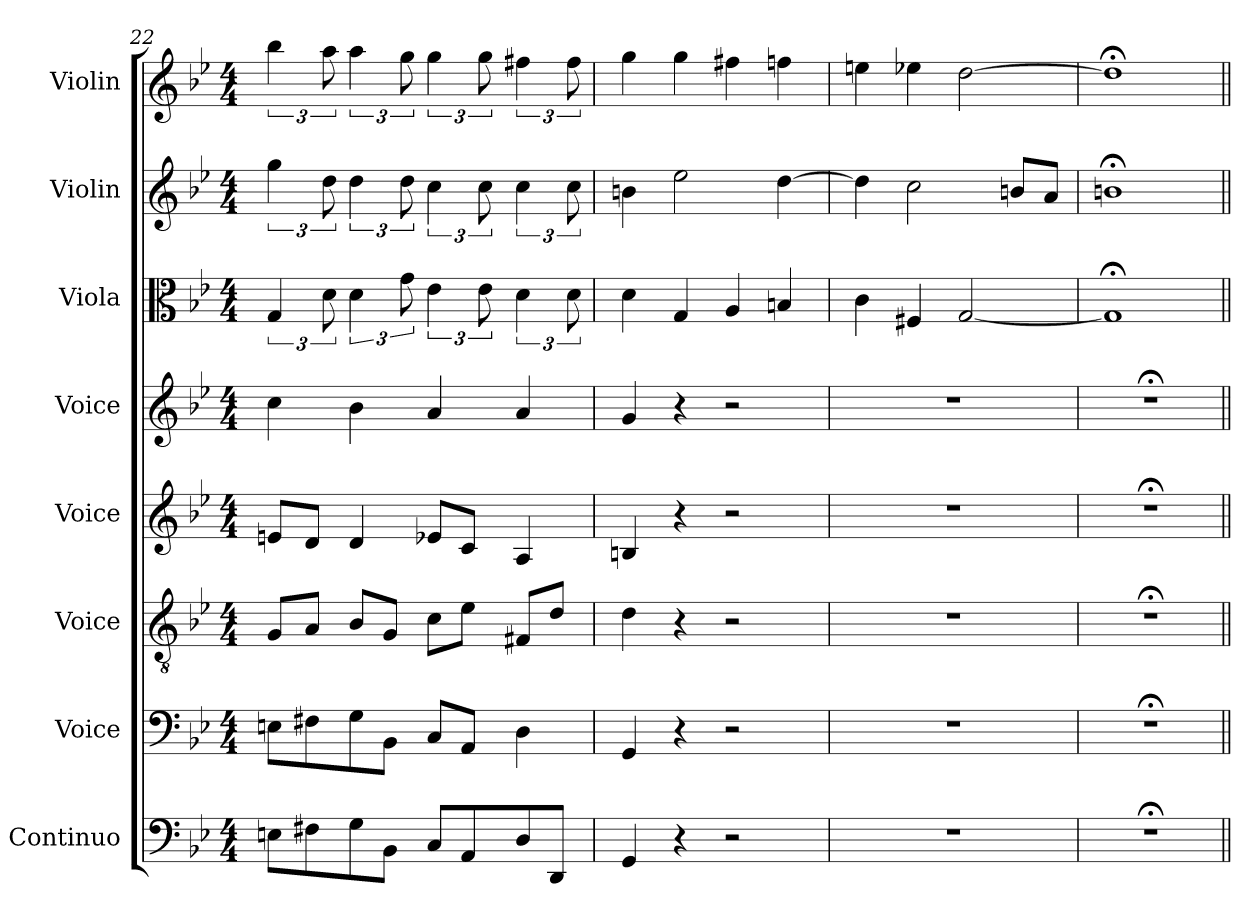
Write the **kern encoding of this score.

**kern	**kern	**kern	**kern	**kern	**kern	**kern	**kern
*part8	*part7	*part6	*part5	*part4	*part3	*part2	*part1
*staff8	*staff7	*staff6	*staff5	*staff4	*staff3	*staff2	*staff1
*I"Continuo	*I"Voice	*I"Voice	*I"Voice	*I"Voice	*I"Viola	*I"Violin	*I"Violin
*I'Cont.	*I'V	*I'V	*I'V	*I'V	*I'Vla.	*I'Vln.	*I'Vln.
*clefF4	*clefF4	*clefGv2	*clefG2	*clefG2	*clefC3	*clefG2	*clefG2
*k[b-e-]	*k[b-e-]	*k[b-e-]	*k[b-e-]	*k[b-e-]	*k[b-e-]	*k[b-e-]	*k[b-e-]
*M4/4	*M4/4	*M4/4	*M4/4	*M4/4	*M4/4	*M4/4	*M4/4
=22	=22	=22	=22	=22	=22	=22	=22
8EnL	8EnL	8GL	8enL	4cc	6G	6gg	6bb-
8F#X	8F#X	8AJ	8dJ	.	.	.	.
.	.	.	.	.	12d	12dd	12aa
8G	8G	8B-L	4d	4b-	6d	6dd	6aa
8BB-J	8BB-J	8GJ	.	.	.	.	.
.	.	.	.	.	12g	12dd	12gg
8CL	8CL	8cL	8e-XL	4a	6e-	6cc	6gg
8AA	8AAJ	8e-J	8cJ	.	.	.	.
.	.	.	.	.	12e-	12cc	12gg
8D	4D	8F#XL	4A	4a	6d	6cc	6ff#X
8DDJ	.	8dJ	.	.	.	.	.
.	.	.	.	.	12d	12cc	12ff#
=23	=23	=23	=23	=23	=23	=23	=23
4GG	4GG	4d	4Bn	4g	4d	4bn	4gg
4r	4r	4r	4r	4r	4G	2ee-	4gg
2r	2r	2r	2r	2r	4A	.	4ff#X
.	.	.	.	.	4Bn	[4dd	4ffn
=24	=24	=24	=24	=24	=24	=24	=24
1r	1r	1r	1r	1r	4c	4dd]	4een
.	.	.	.	.	4F#X	2cc	4ee-X
.	.	.	.	.	[2G	.	[2dd
.	.	.	.	.	.	8bnL	.
.	.	.	.	.	.	8aJ	.
=25	=25	=25	=25	=25	=25	=25	=25
1r;<	1r;<	1r;<	1r;<	1r;<	1G;<]	1bn;<	1dd;<]
=||	=||	=||	=||	=||	=||	=||	=||
*-	*-	*-	*-	*-	*-	*-	*-
